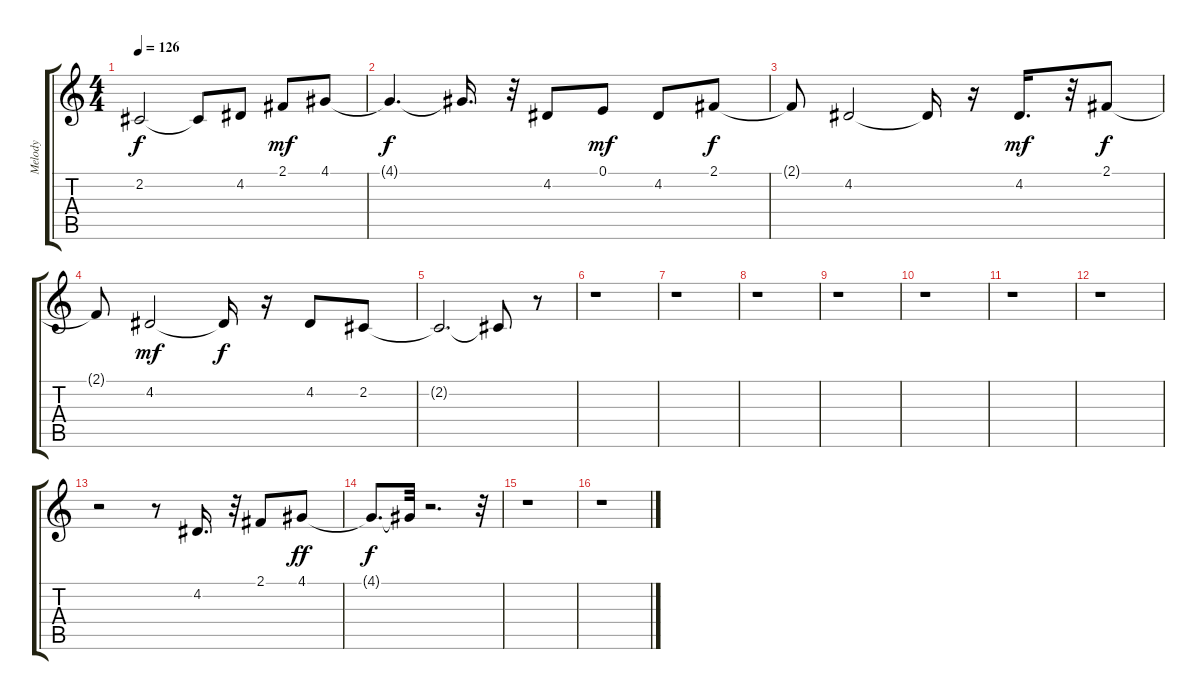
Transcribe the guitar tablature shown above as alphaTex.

\track ("Melody" "Melody") {instrument lead2sawtooth}
\staff {score tabs}
\tuning (E4 B3 G3 D3 A2 E2) {hide}
\ts (4 4)
\tempo 126
\clef g2
\ks c
2.2{t}.2{dy f} 2.2{t}.8 4.2.8 2.1.8{dy mf} 4.1.8 |
4.1{t}.4{d dy f} 4.1{t}.16{d} r.32 4.2.8 0.1.8{dy mf} 4.2.8 2.1.8{dy f} |
2.1{t}.8 4.2.2 4.2{t}.16 r.16 4.2.16{d dy mf} r.32 2.1.8{dy f} |
2.1{t}.8 4.2.2{dy mf} 4.2{t}.16{dy f} r.16 4.2.8 2.2.8 |
2.2{t}.2{d} 2.2{t}.8 r.8 |
r.1 |
r.1 |
r.1 |
r.1 |
r.1 |
r.1 |
r.1 |
r.2 r.8 4.2.16{d} r.32 2.1.8 4.1.8{dy ff} |
4.1{t}.8{d dy f} 4.1{t}.32 r.2{d} r.32 |
r.1 |
r.1
